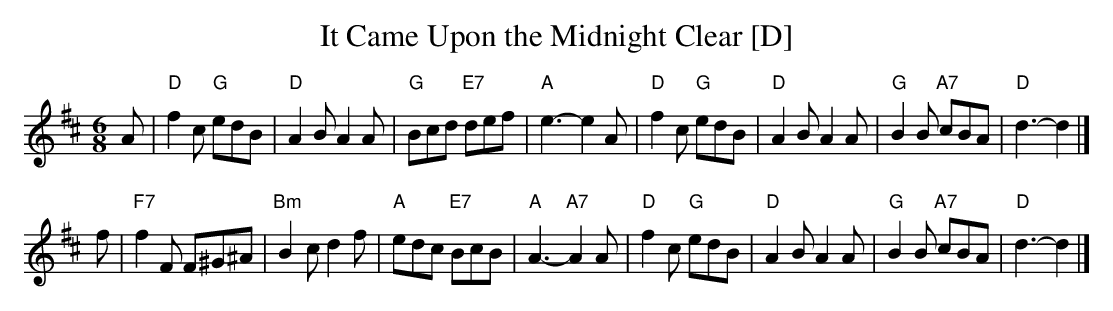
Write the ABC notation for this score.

X:1
T: It Came Upon the Midnight Clear [D]
M: 6/8
L: 1/8
K: D
A \
| "D"f2c "G"edB | "D"A2B A2A \
| "G"Bcd "E7"def | "A"e3- e2A \
| "D"f2c "G"edB | "D"A2B A2A \
| "G"B2B "A7"cBA | "D"d3- d2 |]
f \
| "F7"f2F F^G^A | "Bm"B2c d2f \
| "A"edc "E7"BcB | "A"A3- "A7"A2A \
| "D"f2c "G"edB | "D"A2B A2A \
| "G"B2B "A7"cBA | "D"d3- d2 |]
